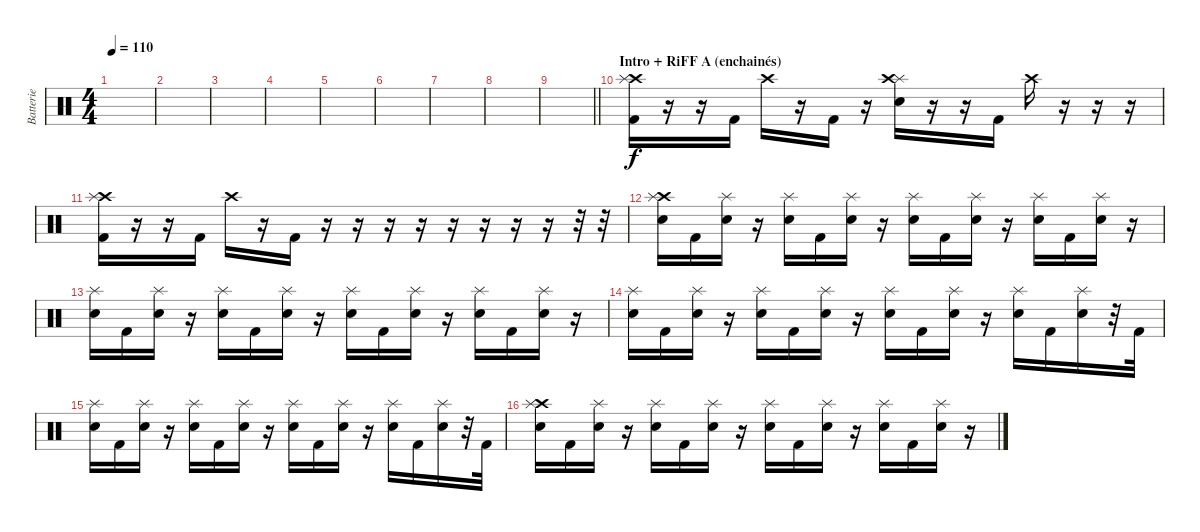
\track ("Batterie" "Batterie") {instrument percussion}
\staff {score}
\articulation defaults
\ts (4 4)
\tempo 110
\clef neutral
\ks c
|
|
|
|
|
|
|
|
\barLineRight lightlight
|
\section ("" "Intro + RiFF A (enchainés)")
("Crash high (hit)" "Splash (hit)" "Kick (hit) 2").16{volume 16} r.16 r.16 "Kick (hit) 2".16 "Crash high (hit)".16 r.16 "Kick (hit) 2".16 r.16 ("Splash (hit)" "Crash high (hit)" "Electric Snare (hit)").16 r.16 r.16 "Kick (hit) 2".16 "Crash high (hit)".16 r.16 r.16 r.16 |
("Crash high (hit)" "Splash (hit)" "Kick (hit) 2").16 r.16 r.16 "Kick (hit) 2".16 "Crash high (hit)".16 r.16 "Kick (hit) 2".16 r.16 r.16 r.16 r.16 r.16 r.16 r.16 r.16 r.32 r.32 |
("Crash high (hit)" "Electric Snare (hit)" "Splash (hit)").16 "Kick (hit) 2".16 ("Electric Snare (hit)" "Splash (hit)").16 r.16 ("Electric Snare (hit)" "Splash (hit)").16 "Kick (hit) 2".16 ("Electric Snare (hit)" "Splash (hit)").16 r.16 ("Electric Snare (hit)" "Splash (hit)").16 "Kick (hit) 2".16 ("Electric Snare (hit)" "Splash (hit)").16 r.16 ("Electric Snare (hit)" "Splash (hit)").16 "Kick (hit) 2".16 ("Electric Snare (hit)" "Splash (hit)").16 r.16 |
("Electric Snare (hit)" "Splash (hit)").16 "Kick (hit) 2".16 ("Electric Snare (hit)" "Splash (hit)").16 r.16 ("Electric Snare (hit)" "Splash (hit)").16 "Kick (hit) 2".16 ("Electric Snare (hit)" "Splash (hit)").16 r.16 ("Electric Snare (hit)" "Splash (hit)").16 "Kick (hit) 2".16 ("Electric Snare (hit)" "Splash (hit)").16 r.16 ("Electric Snare (hit)" "Splash (hit)").16 "Kick (hit) 2".16 ("Electric Snare (hit)" "Splash (hit)").16 r.16 |
("Electric Snare (hit)" "Splash (hit)").16 "Kick (hit) 2".16 ("Electric Snare (hit)" "Splash (hit)").16 r.16 ("Electric Snare (hit)" "Splash (hit)").16 "Kick (hit) 2".16 ("Electric Snare (hit)" "Splash (hit)").16 r.16 ("Electric Snare (hit)" "Splash (hit)").16 "Kick (hit) 2".16 ("Electric Snare (hit)" "Splash (hit)").16 r.16 ("Electric Snare (hit)" "Splash (hit)").16 "Kick (hit) 2".16 ("Electric Snare (hit)" "Splash (hit)").16 r.32 "Kick (hit) 2".32 |
("Electric Snare (hit)" "Splash (hit)").16 "Kick (hit) 2".16 ("Electric Snare (hit)" "Splash (hit)").16 r.16 ("Electric Snare (hit)" "Splash (hit)").16 "Kick (hit) 2".16 ("Electric Snare (hit)" "Splash (hit)").16 r.16 ("Electric Snare (hit)" "Splash (hit)").16 "Kick (hit) 2".16 ("Electric Snare (hit)" "Splash (hit)").16 r.16 ("Electric Snare (hit)" "Splash (hit)").16 "Kick (hit) 2".16 ("Electric Snare (hit)" "Splash (hit)").16 r.32 "Kick (hit) 2".32 |
("Crash high (hit)" "Electric Snare (hit)" "Splash (hit)").16 "Kick (hit) 2".16 ("Electric Snare (hit)" "Splash (hit)").16 r.16 ("Electric Snare (hit)" "Splash (hit)").16 "Kick (hit) 2".16 ("Electric Snare (hit)" "Splash (hit)").16 r.16 ("Electric Snare (hit)" "Splash (hit)").16 "Kick (hit) 2".16 ("Electric Snare (hit)" "Splash (hit)").16 r.16 ("Electric Snare (hit)" "Splash (hit)").16 "Kick (hit) 2".16 ("Electric Snare (hit)" "Splash (hit)").16 r.16
